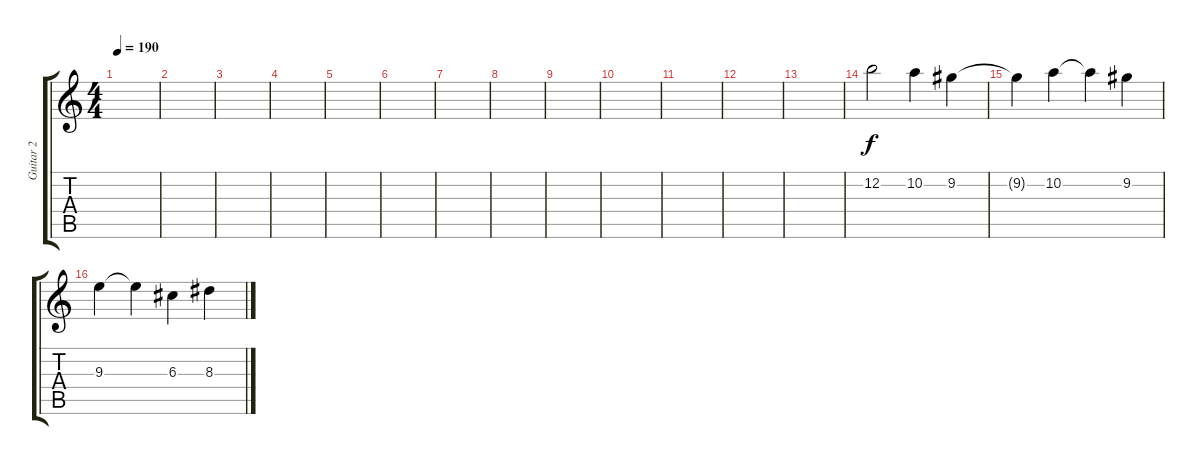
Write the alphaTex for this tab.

\track ("Guitar 2" "Guitar 2") {instrument electricguitarclean}
\staff {score tabs}
\tuning (E4 B3 G3 D3 A2 E2) {hide}
\ts (4 4)
\tempo 190
\clef g2
\ks c
|
|
|
|
|
|
|
|
|
|
|
|
|
12.2.2 10.2.4 9.2.4 |
9.2{t}.4 10.2.4 10.2{t}.4 9.2.4 |
9.3.4 9.3{t}.4 6.3.4 8.3.4
